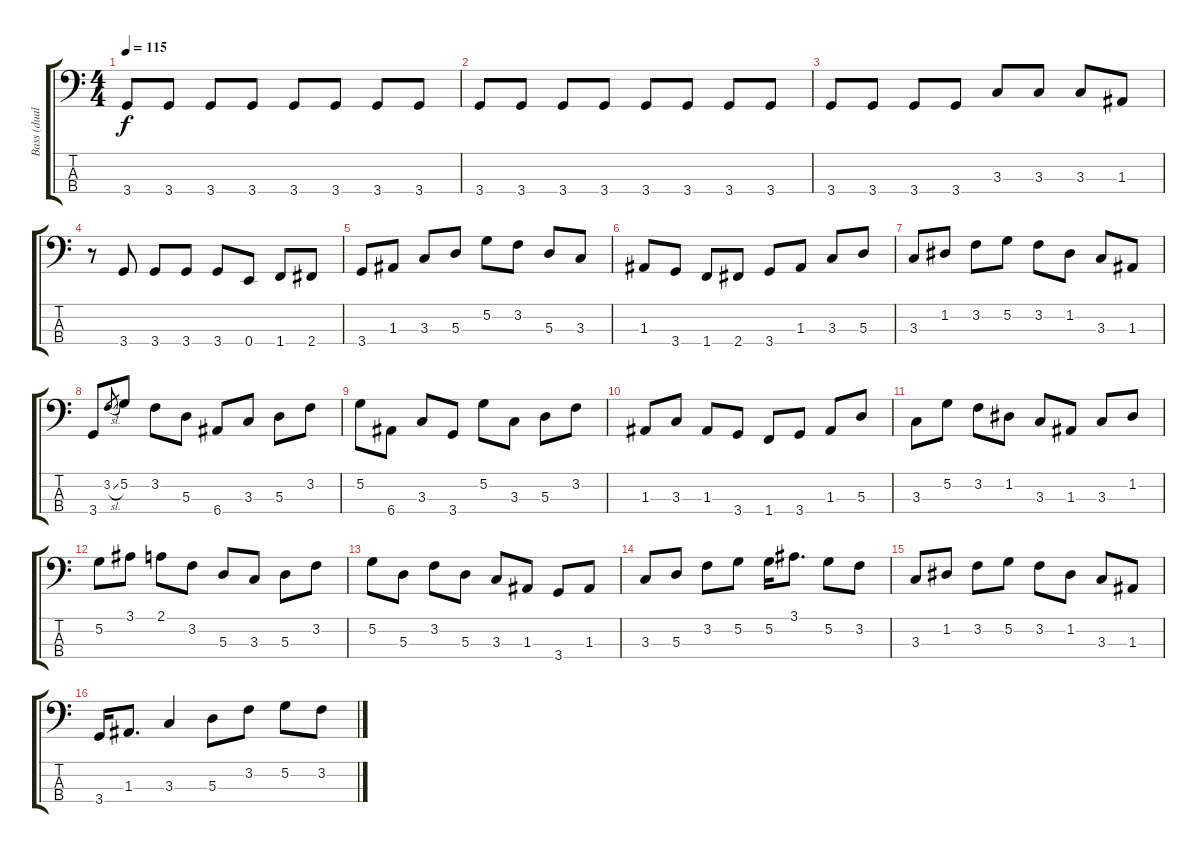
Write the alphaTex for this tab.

\track ("Bass (dual)" "Bass (dual") {instrument electricbasspick}
\staff {score tabs}
\tuning (G2 D2 A1 E1) {hide}
\ts (4 4)
\tempo 115
\clef f4
\ks c
3.4.8{dy f} 3.4.8 3.4.8 3.4.8 3.4.8 3.4.8 3.4.8 3.4.8 |
3.4.8 3.4.8 3.4.8 3.4.8 3.4.8 3.4.8 3.4.8 3.4.8 |
3.4.8 3.4.8 3.4.8 3.4.8 3.3.8 3.3.8 3.3.8 1.3.8 |
r.8 3.4.8 3.4.8 3.4.8 3.4.8 0.4.8 1.4.8 2.4.8 |
3.4.8 1.3.8 3.3.8 5.3.8 5.2.8 3.2.8 5.3.8 3.3.8 |
1.3.8 3.4.8 1.4.8 2.4.8 3.4.8 1.3.8 3.3.8 5.3.8 |
3.3.8 1.2.8 3.2.8 5.2.8 3.2.8 1.2.8 3.3.8 1.3.8 |
3.4.8 3.2{sl}.8{gr} 5.2.8 3.2.8 5.3.8 6.4.8 3.3.8 5.3.8 3.2.8 |
5.2.8 6.4.8 3.3.8 3.4.8 5.2.8 3.3.8 5.3.8 3.2.8 |
1.3.8 3.3.8 1.3.8 3.4.8 1.4.8 3.4.8 1.3.8 5.3.8 |
3.3.8 5.2.8 3.2.8 1.2.8 3.3.8 1.3.8 3.3.8 1.2.8 |
5.2.8 3.1.8 2.1.8 3.2.8 5.3.8 3.3.8 5.3.8 3.2.8 |
5.2.8 5.3.8 3.2.8 5.3.8 3.3.8 1.3.8 3.4.8 1.3.8 |
3.3.8 5.3.8 3.2.8 5.2.8 5.2.16 3.1.8{d} 5.2.8 3.2.8 |
3.3.8 1.2.8 3.2.8 5.2.8 3.2.8 1.2.8 3.3.8 1.3.8 |
3.4.16 1.3.8{d} 3.3.4 5.3.8 3.2.8 5.2.8 3.2.8
